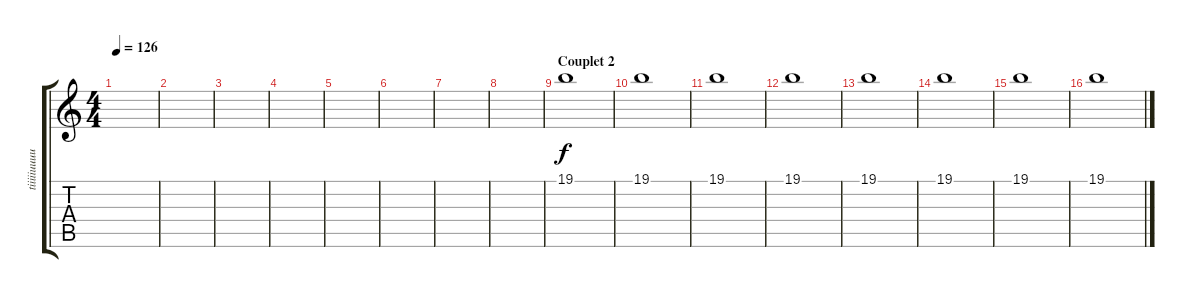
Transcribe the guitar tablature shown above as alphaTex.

\track ("tiiiiiuuuuuu" "tiiiiiuuuu") {instrument synthdrum}
\staff {score tabs}
\tuning (E4 B3 G3 D3 A2 E2) {hide}
\ts (4 4)
\tempo 126
\clef g2
\ks c
|
|
|
|
|
|
|
|
\section ("" "Couplet 2")
19.1.1 |
19.1.1 |
19.1.1 |
19.1.1 |
19.1.1 |
19.1.1 |
19.1.1 |
19.1.1
